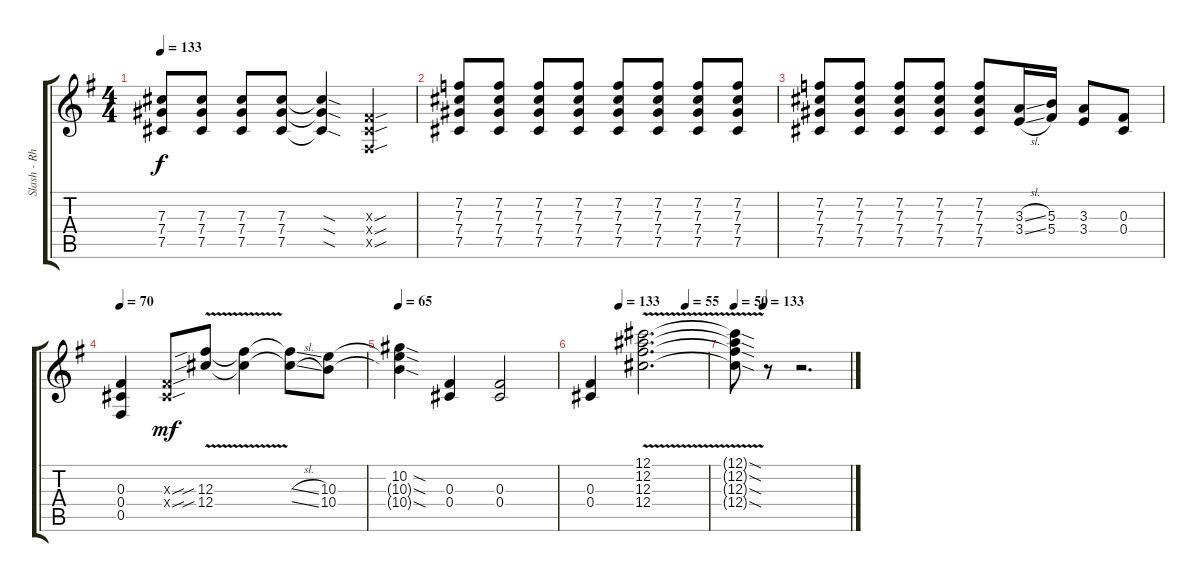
\track ("Slash - Rhytm Guitar" "Slash - Rh") {instrument distortionguitar}
\staff {score tabs}
\tuning (Db4 Bb3 Gb3 Db3 Gb2 Db2) {hide}
\ts (4 4)
\tempo 133
\clef g2
\ks g
(7.3 7.4 7.5).8{dy f} (7.3 7.4 7.5).8 (7.3 7.4 7.5).8 (7.3 7.4 7.5).8 (7.3{sod t} 7.4{sod t} 7.5{sod t}).4 (0.3{sou x} 0.4{sou x} 0.5{sou x}).4 |
(7.2 7.3 7.4 7.5).8 (7.2 7.3 7.4 7.5).8 (7.2 7.3 7.4 7.5).8 (7.2 7.3 7.4 7.5).8 (7.2 7.3 7.4 7.5).8 (7.2 7.3 7.4 7.5).8 (7.2 7.3 7.4 7.5).8 (7.2 7.3 7.4 7.5).8 |
(7.2 7.3 7.4 7.5).8 (7.2 7.3 7.4 7.5).8 (7.2 7.3 7.4 7.5).8 (7.2 7.3 7.4 7.5).8 (7.2 7.3 7.4 7.5).8 (3.3{sl} 3.4{sl}).16 (5.3 5.4).16 (3.3 3.4).8 (0.3 0.4).8 |
\tempo 70
(0.3 0.4 0.5).4 (0.3{sou x} 0.4{sou x}).8{dy mf} (12.3{v sib} 12.4{v sib}).8 (12.3{t} 12.4{t}).4 (12.3{sl t} 12.4{sl t}).8 (10.3 10.4).8 |
\tempo 65
(10.2{sod} 10.3{sod t} 10.4{sod t}).4 (0.3 0.4).4 (0.3 0.4).2 |
\tempo (133 0.25)
\tempo (55 0.8125)
(0.3 0.4).4 (12.1{v} 12.2{v} 12.3{v} 12.4{v}).2{d} |
\tempo 50
\tempo (133 0.25)
(12.1{sod t} 12.2{sod t} 12.3{sod t} 12.4{sod t}).8 r.8 r.2{d}
